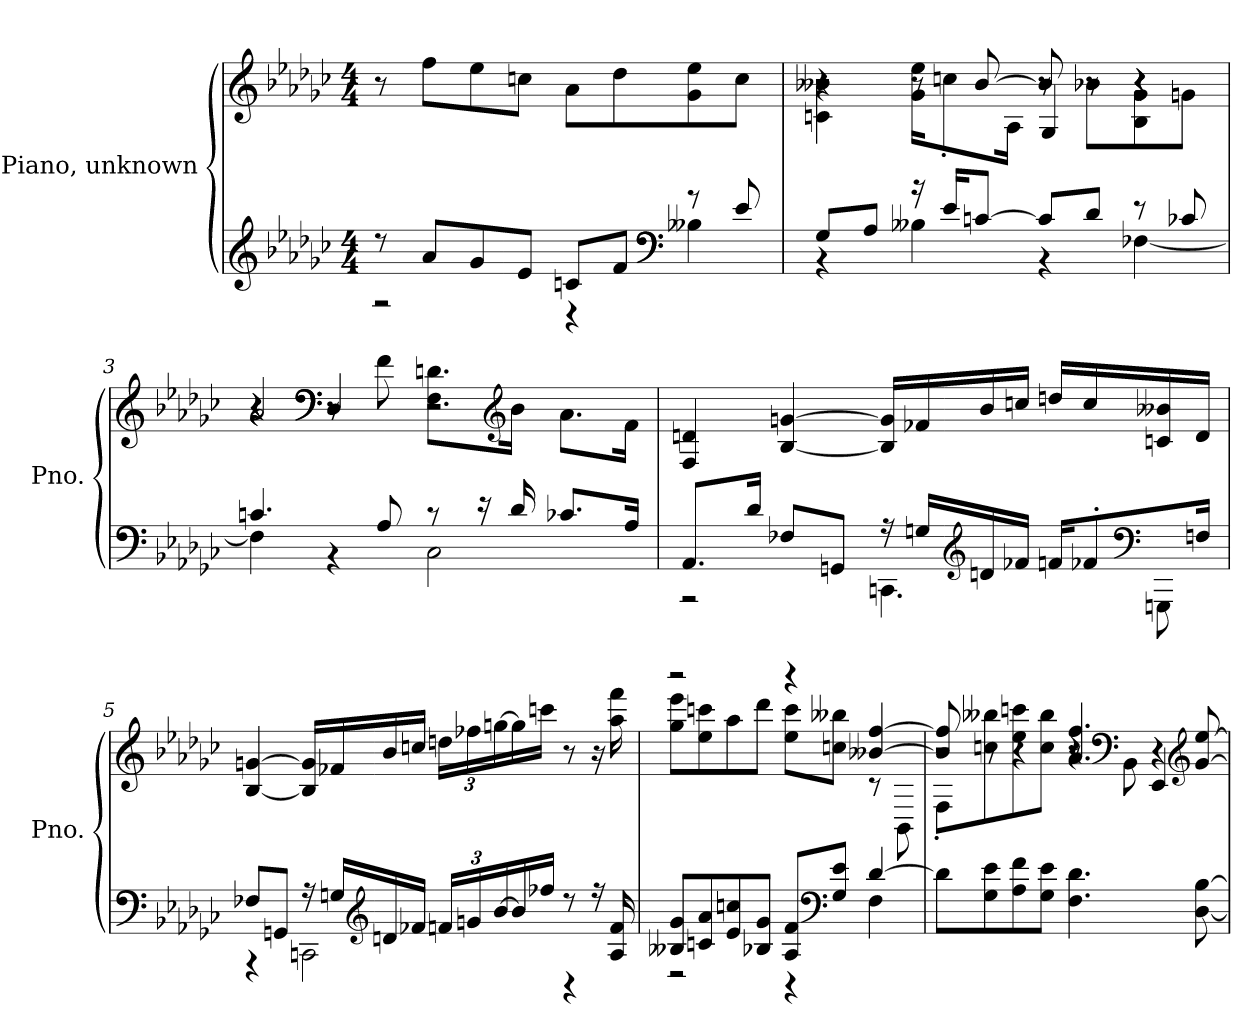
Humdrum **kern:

**kern	**kern
*part1	*part1
*staff2	*staff1
*I"Piano, unknown	*
*I'Pno.	*
*clefG2	*clefG2
*k[b-e-a-d-g-c-]	*k[b-e-a-d-g-c-]
*M4/4	*M4/4
*MM120	*MM120
=1	=1
*^	*
8r	2r	8r
8a-/L	.	8ff\L
8g-/	.	8ee-\
8e-/J	.	8ccn\J
8cn/L	4r	8a-\L
8f/J	.	8dd-\
*clefF4	*	*
8r	4B--X\	8g-\ 8ee-\
8e-/	.	8cc\J
=2	=2	=2
*	*	*^
*	*	*	*^
8G-/L	4r	4r	4cn\ 4b--X\	2r
8A-/J	.	.	.	.
16r	4B--X\	8r	16g-\ 16ee-\KL	.
16e-/KL	.	.	8ccn'\	.
[8cn/J	.	[8b--/	.	.
.	.	.	16A-\Jk	.
8c/L]	4r	8b--/]	8r	4G-/
8d-/J	.	8r	8b-X\L	.
8r	[4F-X\	4r	8B-\ 8g-\	4r
8c-X/	.	.	8gn\J	.
!!LO:LB:g=z	!!	!!
=3	=3	=3	=3	=3
4.cn/	4F-\]	2a-/	4r	4r
*	*	*clefF4	*	*
.	4r	.	8r	4D-/
8A-/	.	.	8f\	.
8r	2C-\	2r	8.F\ 8.dn\L	2r
16r	.	.	.	.
*	*	*clefG2	*	*
16d-/	.	.	16b-\Jk	.
8.c-X/L	.	.	8.a-\L	.
16A-/Jk	.	.	16f\Jk	.
*	*	*v	*v	*v
=4	=4	=4
8.AA-/L	2r	4F/ 4dn/
16d-/Jk	.	.
8F-X/L	.	[4B-/ [4gn/
8GGn/J	.	.
16r	4.CCn\	16B-/] 16g/]LL
16Gn/LL	.	16f-X/
*clefG2	*	*
16dn/	.	16b-/
16f-X/JJ	.	16ccn/JJ
16fn/KL	.	16ddn/LL
8f-X'/	.	16cc/
*clefF4	*	*
.	8GGGn\	16cn/ 16b--X/
16Fn/Jk	.	16d/JJ
!!LO:LB:g=z
=5	=5	=5
8F-X/L	4r	[4B-/ [4gn/
8GGn/J	.	.
16r	2CCn\	16B-/] 16g/]LL
16Gn/LL	.	16f-X/
*clefG2	*	*
16dn/	.	16b-/
16f-X/JJ	.	16ccn/JJ
*Xbrackettup	*	*Xbrackettup
24fn/LL	.	24ddn\LL
24gn/	.	24ff-X\
[24b-/	.	[24ggn\
16b-/]	.	16gg\]
16ff-X/JJ	.	16cccn\JJ
8r	4r	8r
16r	.	16r
16A-/ 16f/	.	16aa-\ 16fff\
=6	=6	=6
*	*	*^
8B--X/ 8g-/L	2r	2r	8gg-\ 8eee-\L
8cn/ 8a-/	.	.	8ee-\ 8cccn\
8e-/ 8ccn/	.	.	8aa-\
8B-X/ 8g-/J	.	.	8ddd-\J
8A-/ 8f/L	4r	4r	8ee-\ 8ccc\L
*clefF4	*	*	*
8G-/ 8e-/J	.	.	8ccn\ 8bb--X\J
[4d-/	4F\	[4b--X/ [4ff/	8r
.	.	.	8BB-\
*v	*v	*	*
!!LO:LB:g=z
=7	=7	=7
*	*	*^
8d-\L]	8b--/] 8ff/]	8F'\L	2r
8G-\ 8e-\	8r	8ccn\ 8bb--X\	.
8A-\ 8f\	4r	8ee-\ 8cccn\	.
8G-\ 8e-\J	.	8cc\ 8bb--\J	.
4.F\ 4.d-\	4.a-/ 4.ff/	8r	4r
*	*clefF4	*	*
.	.	8BB-\	.
.	.	4r	4EE-/
*	*clefG2	*	*
[8D-\ [8B-\	[8g-/ [8ee-/	.	.
*	*v	*v	*v
=	=
*-	*-
